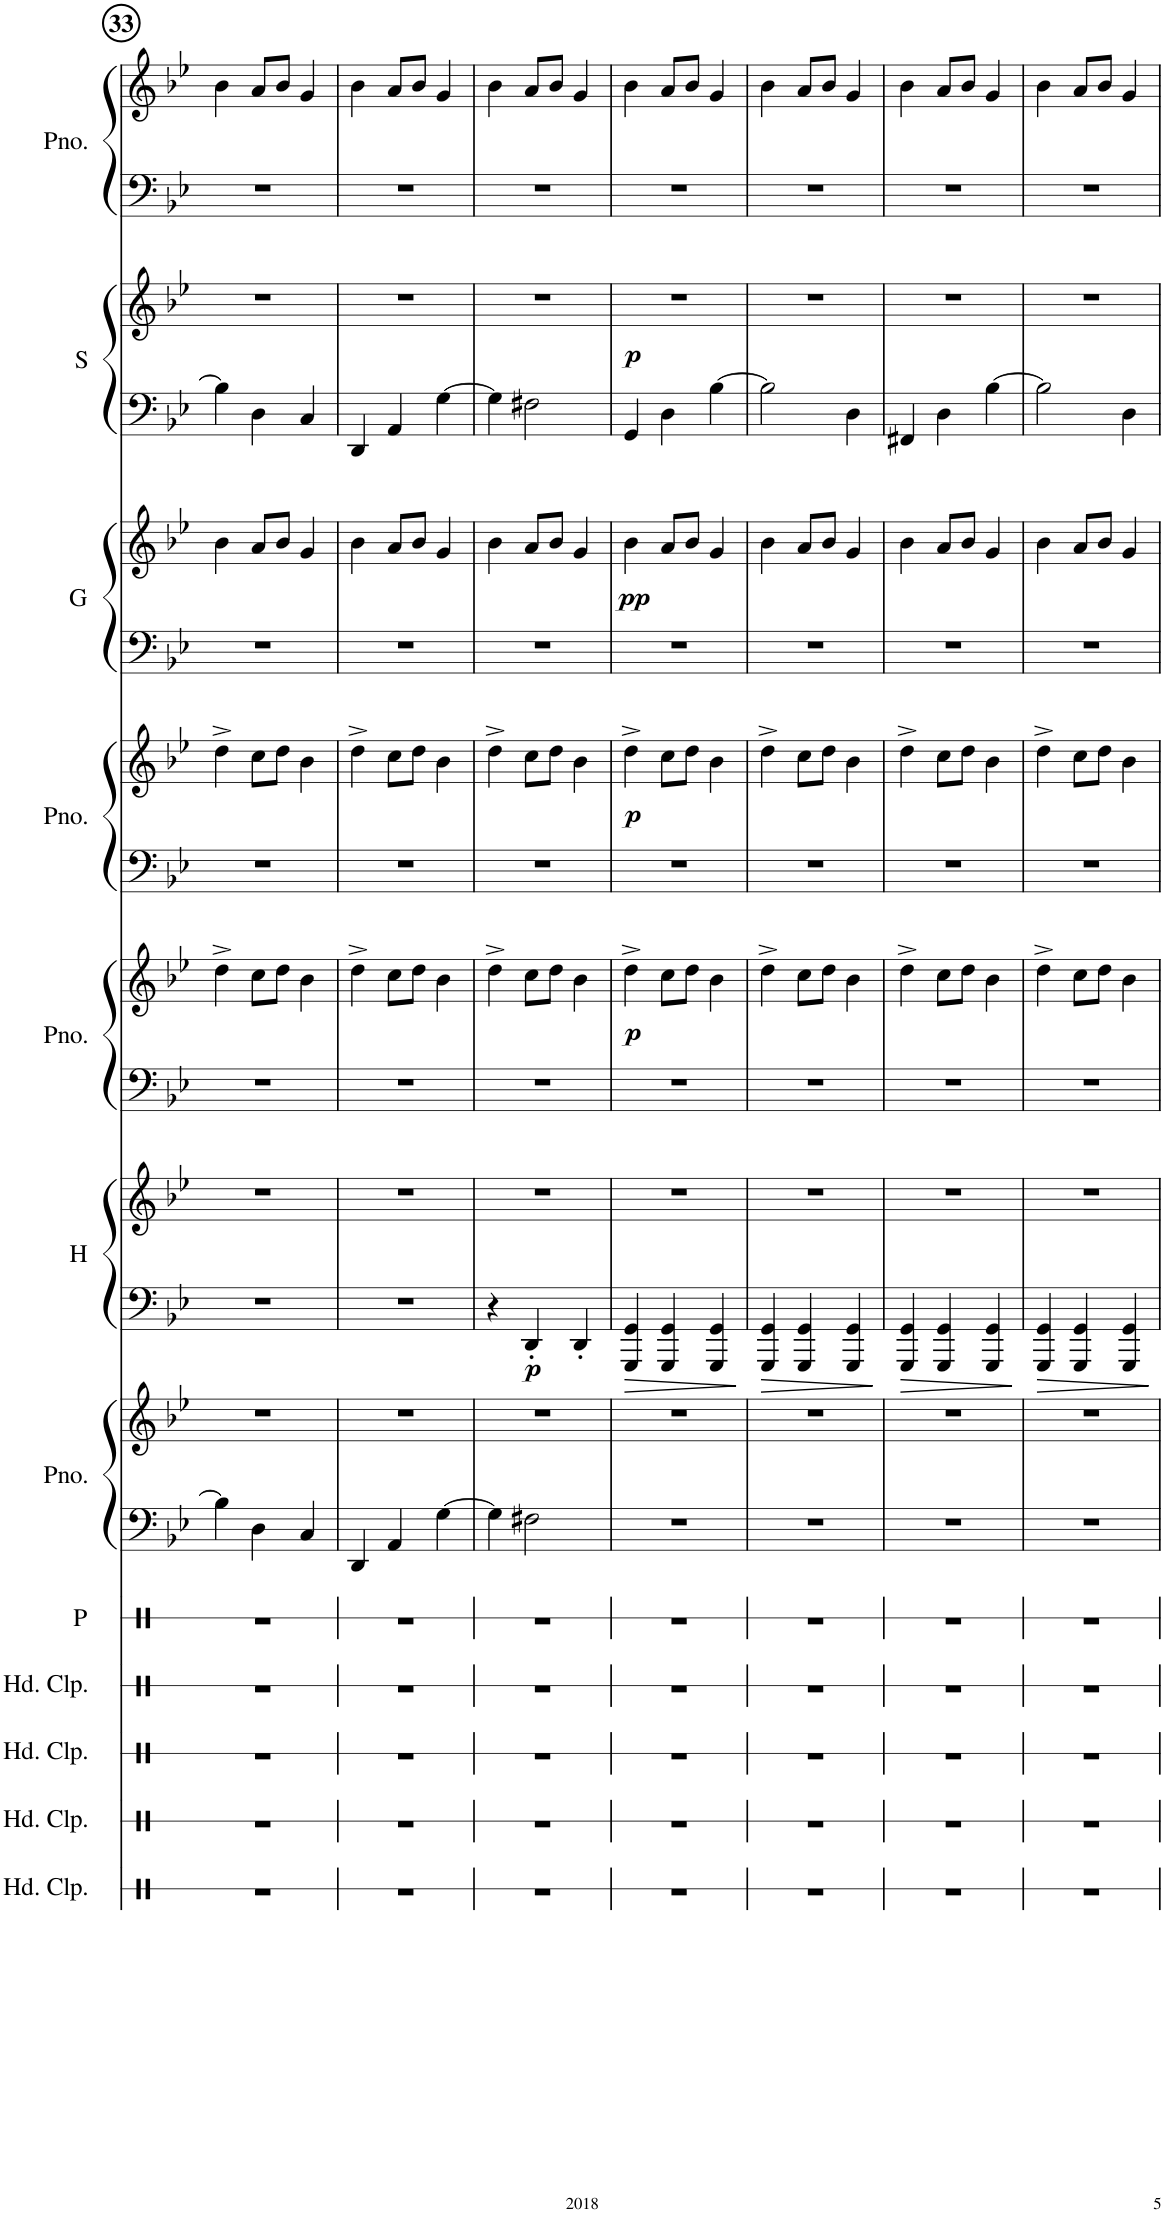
**kern	**kern	**kern	**kern	**kern	**kern	**kern	**kern	**kern	**dynam	**kern	**kern	**dynam	**kern	**kern	**dynam	**kern	**kern	**dynam	**kern	**kern	**dynam	**kern	**kern
*part12	*part11	*part10	*part9	*part8	*part7	*part7	*part6	*part6	*part6	*part5	*part5	*part5	*part4	*part4	*part4	*part3	*part3	*part3	*part2	*part2	*part2	*part1	*part1
*staff19	*staff18	*staff17	*staff16	*staff15	*staff14	*staff13	*staff12	*staff11	*staff11/12	*staff10	*staff9	*staff9/10	*staff8	*staff7	*staff7/8	*staff6	*staff5	*staff5/6	*staff4	*staff3	*staff3/4	*staff2	*staff1
*I"Hand Clap	*I"Hand Clap	*I"Hand Clap	*I"Hand Clap	*I"Panda	*I"Piano	*	*I"Makeup Cake	*	*	*I"Piano	*	*	*I"Piano	*	*	*I"Dumb One	*	*	*I"SANTA!	*	*	*I"Piano	*
*I'Hd. Clp.	*I'Hd. Clp.	*I'Hd. Clp.	*I'Hd. Clp.	*I'P	*I'Pno.	*	*	*	*	*I'Pno.	*	*	*I'Pno.	*	*	*	*	*	*I'S	*	*	*I'Pno.	*
!!LO:PB:g=z
*clefX	*clefX	*clefX	*clefX	*clefX	*clefF4	*clefG2	*clefF4	*clefG2	*	*clefF4	*clefG2	*	*clefF4	*clefG2	*	*clefF4	*clefG2	*	*clefF4	*clefG2	*	*clefF4	*clefG2
*k[]	*k[]	*k[]	*k[]	*k[]	*k[b-e-]	*k[b-e-]	*k[b-e-]	*k[b-e-]	*	*k[b-e-]	*k[b-e-]	*	*k[b-e-]	*k[b-e-]	*	*k[b-e-]	*k[b-e-]	*	*k[b-e-]	*k[b-e-]	*	*k[b-e-]	*k[b-e-]
*M3/4	*M3/4	*M3/4	*M3/4	*M3/4	*M3/4	*M3/4	*M3/4	*M3/4	*	*M3/4	*M3/4	*	*M3/4	*M3/4	*	*M3/4	*M3/4	*	*M3/4	*M3/4	*	*M3/4	*M3/4
=33	=33	=33	=33	=33	=33	=33	=33	=33	=33	=33	=33	=33	=33	=33	=33	=33	=33	=33	=33	=33	=33	=33	=33
2.r	2.r	2.r	2.r	2.r	4B-\]	2.r	2.r	2.r	.	2.r	4dd^\	.	2.r	4dd^\	.	2.r	4b-\	.	4B-\]	2.r	.	2.r	4b-\
.	.	.	.	.	4D\	.	.	.	.	.	8cc\L	.	.	8cc\L	.	.	8a/L	.	4D\	.	.	.	8a/L
.	.	.	.	.	.	.	.	.	.	.	8dd\J	.	.	8dd\J	.	.	8b-/J	.	.	.	.	.	8b-/J
.	.	.	.	.	4C/	.	.	.	.	.	4b-\	.	.	4b-\	.	.	4g/	.	4C/	.	.	.	4g/
=34	=34	=34	=34	=34	=34	=34	=34	=34	=34	=34	=34	=34	=34	=34	=34	=34	=34	=34	=34	=34	=34	=34	=34
2.r	2.r	2.r	2.r	2.r	4DD/	2.r	2.r	2.r	.	2.r	4dd^\	.	2.r	4dd^\	.	2.r	4b-\	.	4DD/	2.r	.	2.r	4b-\
.	.	.	.	.	4AA/	.	.	.	.	.	8cc\L	.	.	8cc\L	.	.	8a/L	.	4AA/	.	.	.	8a/L
.	.	.	.	.	.	.	.	.	.	.	8dd\J	.	.	8dd\J	.	.	8b-/J	.	.	.	.	.	8b-/J
.	.	.	.	.	[4G\	.	.	.	.	.	4b-\	.	.	4b-\	.	.	4g/	.	[4G\	.	.	.	4g/
=35	=35	=35	=35	=35	=35	=35	=35	=35	=35	=35	=35	=35	=35	=35	=35	=35	=35	=35	=35	=35	=35	=35	=35
2.r	2.r	2.r	2.r	2.r	4G\]	2.r	4r	2.r	.	2.r	4dd^\	.	2.r	4dd^\	.	2.r	4b-\	.	4G\]	2.r	.	2.r	4b-\
!	!	!	!	!	!	!	!	!	!LO:DY:b=2	!	!	!	!	!	!	!	!	!	!	!	!	!	!
.	.	.	.	.	2F#X\	.	4DD'/	.	p	.	8cc\L	.	.	8cc\L	.	.	8a/L	.	2F#X\	.	.	.	8a/L
.	.	.	.	.	.	.	.	.	.	.	8dd\J	.	.	8dd\J	.	.	8b-/J	.	.	.	.	.	8b-/J
.	.	.	.	.	.	.	4DD'/	.	.	.	4b-\	.	.	4b-\	.	.	4g/	.	.	.	.	.	4g/
=36	=36	=36	=36	=36	=36	=36	=36	=36	=36	=36	=36	=36	=36	=36	=36	=36	=36	=36	=36	=36	=36	=36	=36
!	!	!	!	!	!	!	!	!	!	!	!	!LO:DY:b	!	!	!LO:DY:b	!	!	!LO:DY:b	!	!	!LO:DY:b	!	!
2.r	2.r	2.r	2.r	2.r	2.r	2.r	4GGG/ 4GG/	2.r	.	2.r	4dd^\	p	2.r	4dd^\	p	2.r	4b-\	pp	4GG/	2.r	p	2.r	4b-\
.	.	.	.	.	.	.	4GGG/ 4GG/	.	.	.	8cc\L	.	.	8cc\L	.	.	8a/L	.	4D\	.	.	.	8a/L
.	.	.	.	.	.	.	.	.	.	.	8dd\J	.	.	8dd\J	.	.	8b-/J	.	.	.	.	.	8b-/J
.	.	.	.	.	.	.	4GGG/ 4GG/	.	.	.	4b-\	.	.	4b-\	.	.	4g/	.	[4B-\	.	.	.	4g/
=37	=37	=37	=37	=37	=37	=37	=37	=37	=37	=37	=37	=37	=37	=37	=37	=37	=37	=37	=37	=37	=37	=37	=37
2.r	2.r	2.r	2.r	2.r	2.r	2.r	4GGG/ 4GG/	2.r	.	2.r	4dd^\	.	2.r	4dd^\	.	2.r	4b-\	.	2B-\]	2.r	.	2.r	4b-\
.	.	.	.	.	.	.	4GGG/ 4GG/	.	.	.	8cc\L	.	.	8cc\L	.	.	8a/L	.	.	.	.	.	8a/L
.	.	.	.	.	.	.	.	.	.	.	8dd\J	.	.	8dd\J	.	.	8b-/J	.	.	.	.	.	8b-/J
.	.	.	.	.	.	.	4GGG/ 4GG/	.	.	.	4b-\	.	.	4b-\	.	.	4g/	.	4D\	.	.	.	4g/
=38	=38	=38	=38	=38	=38	=38	=38	=38	=38	=38	=38	=38	=38	=38	=38	=38	=38	=38	=38	=38	=38	=38	=38
2.r	2.r	2.r	2.r	2.r	2.r	2.r	4GGG/ 4GG/	2.r	.	2.r	4dd^\	.	2.r	4dd^\	.	2.r	4b-\	.	4FF#X/	2.r	.	2.r	4b-\
.	.	.	.	.	.	.	4GGG/ 4GG/	.	.	.	8cc\L	.	.	8cc\L	.	.	8a/L	.	4D\	.	.	.	8a/L
.	.	.	.	.	.	.	.	.	.	.	8dd\J	.	.	8dd\J	.	.	8b-/J	.	.	.	.	.	8b-/J
.	.	.	.	.	.	.	4GGG/ 4GG/	.	.	.	4b-\	.	.	4b-\	.	.	4g/	.	[4B-\	.	.	.	4g/
=39	=39	=39	=39	=39	=39	=39	=39	=39	=39	=39	=39	=39	=39	=39	=39	=39	=39	=39	=39	=39	=39	=39	=39
2.r	2.r	2.r	2.r	2.r	2.r	2.r	4GGG/ 4GG/	2.r	.	2.r	4dd^\	.	2.r	4dd^\	.	2.r	4b-\	.	2B-\]	2.r	.	2.r	4b-\
.	.	.	.	.	.	.	4GGG/ 4GG/	.	.	.	8cc\L	.	.	8cc\L	.	.	8a/L	.	.	.	.	.	8a/L
.	.	.	.	.	.	.	.	.	.	.	8dd\J	.	.	8dd\J	.	.	8b-/J	.	.	.	.	.	8b-/J
.	.	.	.	.	.	.	4GGG/ 4GG/	.	.	.	4b-\	.	.	4b-\	.	.	4g/	.	4D\	.	.	.	4g/
=	=	=	=	=	=	=	=	=	=	=	=	=	=	=	=	=	=	=	=	=	=	=	=
*-	*-	*-	*-	*-	*-	*-	*-	*-	*-	*-	*-	*-	*-	*-	*-	*-	*-	*-	*-	*-	*-	*-	*-
